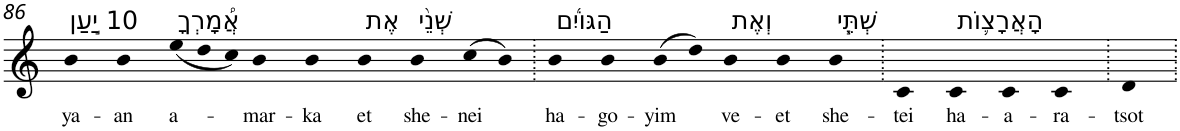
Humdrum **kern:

**kern	**text
*part1	*part1
*staff1	*staff1
*I"Piano	*
*I'Pno	*
!!LO:PB:g=z
*clefG2	*
*k[]	*
=86	=86
!LO:TX:a:t=10 יַ֣עַן	!
!	!LO:LY:b
4b	ya-
!	!LO:LY:b
4b	-an
*Xtuplet	*
!LO:TX:a:t=אֲ֠מָרְךָ	!
!	!LO:LY:b
(<12ee	a-
12dd	.
12cc)	.
!	!LO:LY:b
4b	-mar-
!	!LO:LY:b
4b	-ka
!LO:TX:a:t=אֶת	!
!	!LO:LY:b
4b	et
!LO:TX:a:t=שְׁנֵ֨י	!
!	!LO:LY:b
4b	she-
!	!LO:LY:b
(>8cc	-nei
8b)	.
=87.	=87.
!LO:TX:a:t=הַגּוֹיִ֜ם	!
!	!LO:LY:b
4b	ha-
!	!LO:LY:b
4b	-go-
!	!LO:LY:b
(>8b	-yim
8dd)	.
!LO:TX:a:t=וְאֶת	!
!	!LO:LY:b
4b	ve-
!	!LO:LY:b
4b	-et
!LO:TX:a:t=שְׁתֵּ֧י	!
!	!LO:LY:b
4b	she-
=88.	=88.
!	!LO:LY:b
4c	-tei
!LO:TX:a:t=הָאֲרָצ֛וֹת	!
!	!LO:LY:b
4c	ha-
!	!LO:LY:b
4c	-a-
!	!LO:LY:b
4c	-ra-
=89.	=89.
!	!LO:LY:b
4d	-tsot
=.	=.
*-	*-
